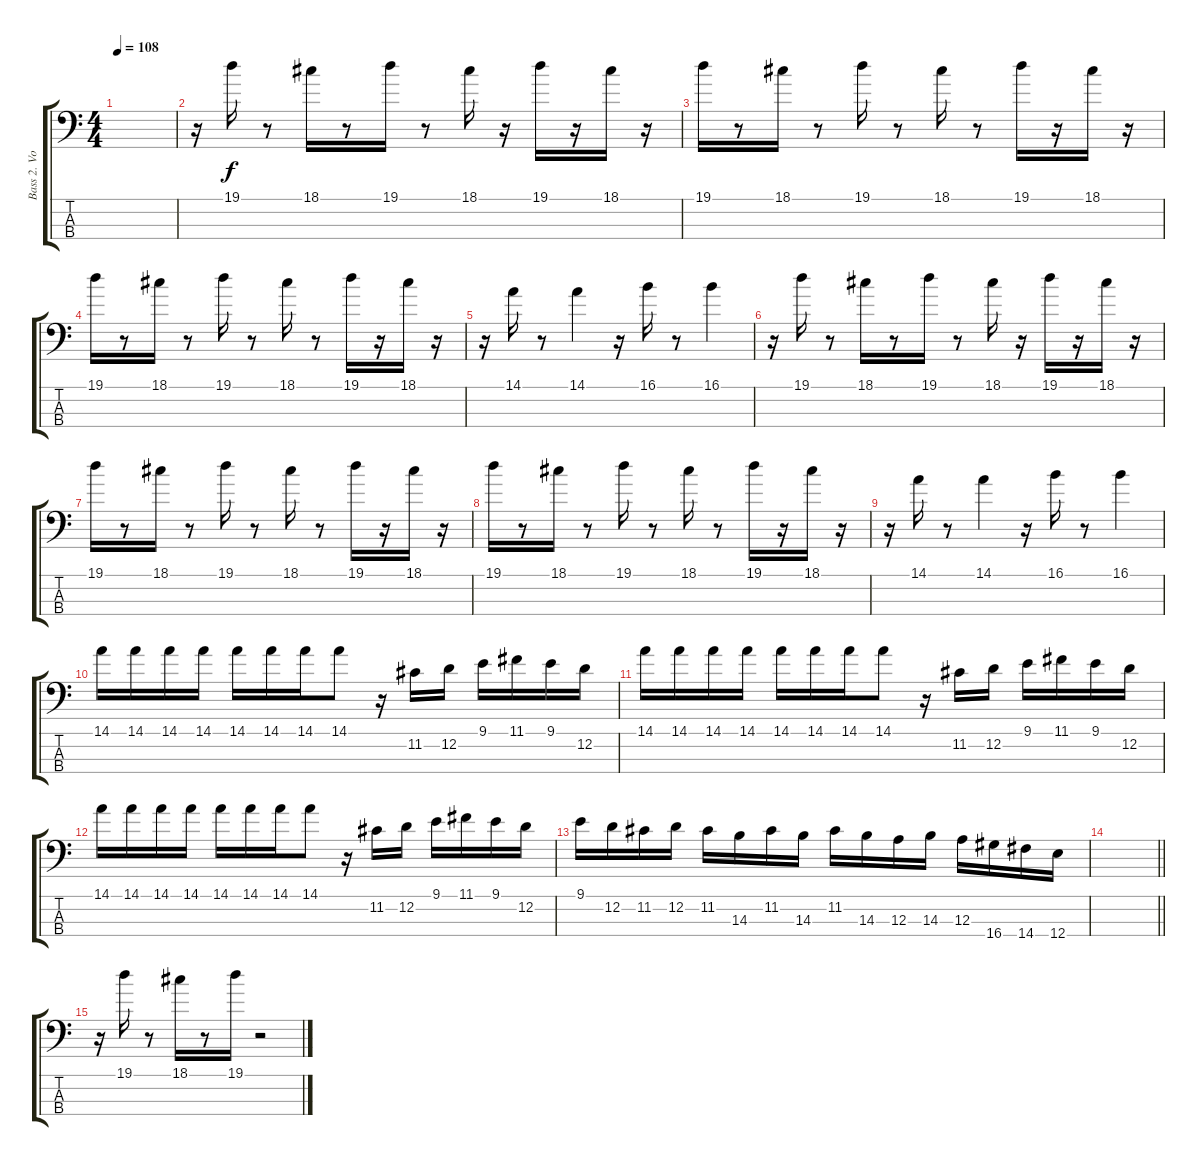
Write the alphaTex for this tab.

\track ("Bass 2. Voice" "Bass 2. Vo") {instrument electricbasspick}
\staff {score tabs}
\tuning (G2 D2 A1 E1) {hide}
\ts (4 4)
\tempo 108
\clef f4
\ks c
|
r.16 19.1.16 r.8 18.1.16 r.8 19.1.16 r.8 18.1.16 r.16 19.1.16 r.16 18.1.16 r.16 |
19.1.16 r.8 18.1.16 r.8 19.1.16 r.8 18.1.16 r.8 19.1.16 r.16 18.1.16 r.16 |
19.1.16 r.8 18.1.16 r.8 19.1.16 r.8 18.1.16 r.8 19.1.16 r.16 18.1.16 r.16 |
r.16 14.1.16 r.8 14.1.4 r.16 16.1.16 r.8 16.1.4 |
r.16 19.1.16 r.8 18.1.16 r.8 19.1.16 r.8 18.1.16 r.16 19.1.16 r.16 18.1.16 r.16 |
19.1.16 r.8 18.1.16 r.8 19.1.16 r.8 18.1.16 r.8 19.1.16 r.16 18.1.16 r.16 |
19.1.16 r.8 18.1.16 r.8 19.1.16 r.8 18.1.16 r.8 19.1.16 r.16 18.1.16 r.16 |
r.16 14.1.16 r.8 14.1.4 r.16 16.1.16 r.8 16.1.4 |
14.1.16 14.1.16 14.1.16 14.1.16 14.1.16 14.1.16 14.1.16 14.1.8 r.16 11.2.16 12.2.16 9.1.16 11.1.16 9.1.16 12.2.16 |
14.1.16 14.1.16 14.1.16 14.1.16 14.1.16 14.1.16 14.1.16 14.1.8 r.16 11.2.16 12.2.16 9.1.16 11.1.16 9.1.16 12.2.16 |
14.1.16 14.1.16 14.1.16 14.1.16 14.1.16 14.1.16 14.1.16 14.1.8 r.16 11.2.16 12.2.16 9.1.16 11.1.16 9.1.16 12.2.16 |
9.1.16 12.2.16 11.2.16 12.2.16 11.2.16 14.3.16 11.2.16 14.3.16 11.2.16 14.3.16 12.3.16 14.3.16 12.3.16 16.4.16 14.4.16 12.4.16 |
\barLineRight lightlight
|
r.16 19.1.16 r.8 18.1.16 r.8 19.1.16 r.2
